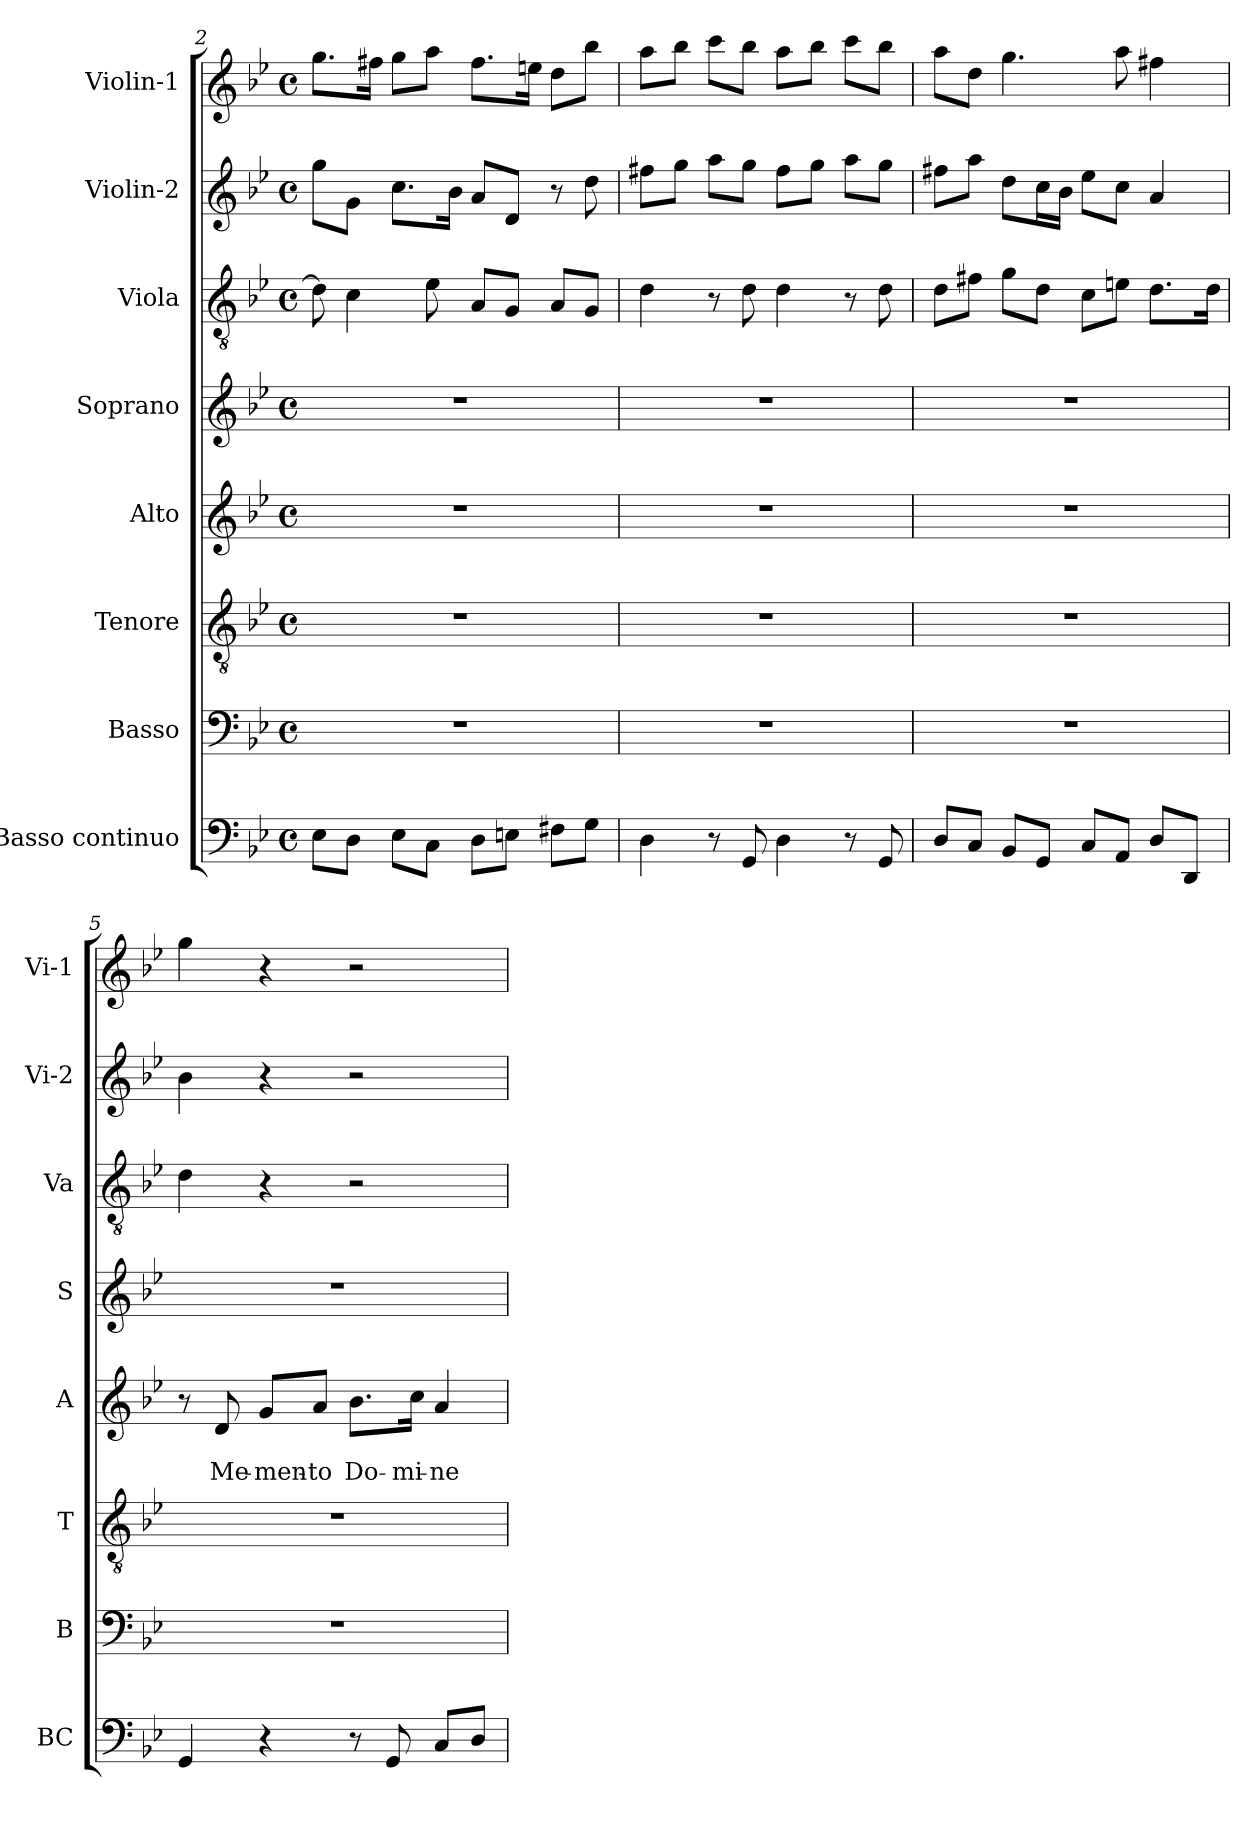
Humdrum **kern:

**kern	**kern	**kern	**kern	**text	**text	**kern	**kern	**kern	**kern
*part8	*part7	*part6	*part5	*part5	*part5	*part4	*part3	*part2	*part1
*staff8	*staff7	*staff6	*staff5	*staff5	*staff5	*staff4	*staff3	*staff2	*staff1
*I"Basso continuo	*I"Basso	*I"Tenore	*I"Alto	*	*	*I"Soprano	*I"Viola	*I"Violin-2	*I"Violin-1
*I'BC	*I'B	*I'T	*I'A	*	*	*I'S	*I'Va	*I'Vi-2	*I'Vi-1
*clefF4	*clefF4	*clefGv2	*clefG2	*	*	*clefG2	*clefGv2	*clefG2	*clefG2
*k[b-e-]	*k[b-e-]	*k[b-e-]	*k[b-e-]	*	*	*k[b-e-]	*k[b-e-]	*k[b-e-]	*k[b-e-]
*B-:	*B-:	*B-:	*B-:	*	*	*B-:	*B-:	*B-:	*B-:
*M4/4	*M4/4	*M4/4	*M4/4	*	*	*M4/4	*M4/4	*M4/4	*M4/4
*met(c)	*met(c)	*met(c)	*met(c)	*	*	*met(c)	*met(c)	*met(c)	*met(c)
=2	=2	=2	=2	=2	=2	=2	=2	=2	=2
8E-\L	1r	1r	1r	.	.	1r	8d\]	8gg\L	8.gg\L
8D\J	.	.	.	.	.	.	4c\	8g\J	.
.	.	.	.	.	.	.	.	.	16ff#X\Jk
8E-\L	.	.	.	.	.	.	.	8.cc\L	8gg\L
8C\J	.	.	.	.	.	.	8e-\	.	8aa\J
.	.	.	.	.	.	.	.	16b-\Jk	.
8D\L	.	.	.	.	.	.	8A/L	8a/L	8.ff#\L
8En\J	.	.	.	.	.	.	8G/J	8d/J	.
.	.	.	.	.	.	.	.	.	16een\Jk
8F#X\L	.	.	.	.	.	.	8A/L	8r	8dd\L
8G\J	.	.	.	.	.	.	8G/J	8dd\	8bb-\J
=3	=3	=3	=3	=3	=3	=3	=3	=3	=3
4D\	1r	1r	1r	.	.	1r	4d\	8ff#X\L	8aa\L
.	.	.	.	.	.	.	.	8gg\J	8bb-\J
8r	.	.	.	.	.	.	8r	8aa\L	8ccc\L
8GG/	.	.	.	.	.	.	8d\	8gg\J	8bb-\J
4D\	.	.	.	.	.	.	4d\	8ff#\L	8aa\L
.	.	.	.	.	.	.	.	8gg\J	8bb-\J
8r	.	.	.	.	.	.	8r	8aa\L	8ccc\L
8GG/	.	.	.	.	.	.	8d\	8gg\J	8bb-\J
=4	=4	=4	=4	=4	=4	=4	=4	=4	=4
8D/L	1r	1r	1r	.	.	1r	8d\L	8ff#X\L	8aa\L
8C/J	.	.	.	.	.	.	8f#X\J	8aa\J	8dd\J
8BB-/L	.	.	.	.	.	.	8g\L	8dd\L	4.gg\
8GG/J	.	.	.	.	.	.	8d\J	16cc\L	.
.	.	.	.	.	.	.	.	16b-\JJ	.
8C/L	.	.	.	.	.	.	8c\L	8ee-\L	.
8AA/J	.	.	.	.	.	.	8en\J	8cc\J	8aa\
8D/L	.	.	.	.	.	.	8.d\L	4a/	4ff#X\
8DD/J	.	.	.	.	.	.	.	.	.
.	.	.	.	.	.	.	16d\Jk	.	.
!!LO:PB:g=z
=5	=5	=5	=5	=5	=5	=5	=5	=5	=5
4GG/	1r	1r	8r	.	.	1r	4d\	4b-\	4gg\
!	!	!	!	!	!LO:LY:b	!	!	!	!
.	.	.	8d/	.	Me-	.	.	.	.
!	!	!	!	!	!LO:LY:b	!	!	!	!
4r	.	.	8g/L	.	-men-	.	4r	4r	4r
!	!	!	!	!	!LO:LY:b	!	!	!	!
.	.	.	8a/J	.	-to	.	.	.	.
!	!	!	!	!	!LO:LY:b	!	!	!	!
8r	.	.	8.b-\L	.	Do-	.	2r	2r	2r
8GG/	.	.	.	.	.	.	.	.	.
!	!	!	!	!	!LO:LY:b	!	!	!	!
.	.	.	16cc\Jk	.	-mi-	.	.	.	.
!	!	!	!	!	!LO:LY:b	!	!	!	!
8C/L	.	.	4a/	.	-ne	.	.	.	.
8D/J	.	.	.	.	.	.	.	.	.
=	=	=	=	=	=	=	=	=	=
*-	*-	*-	*-	*-	*-	*-	*-	*-	*-
